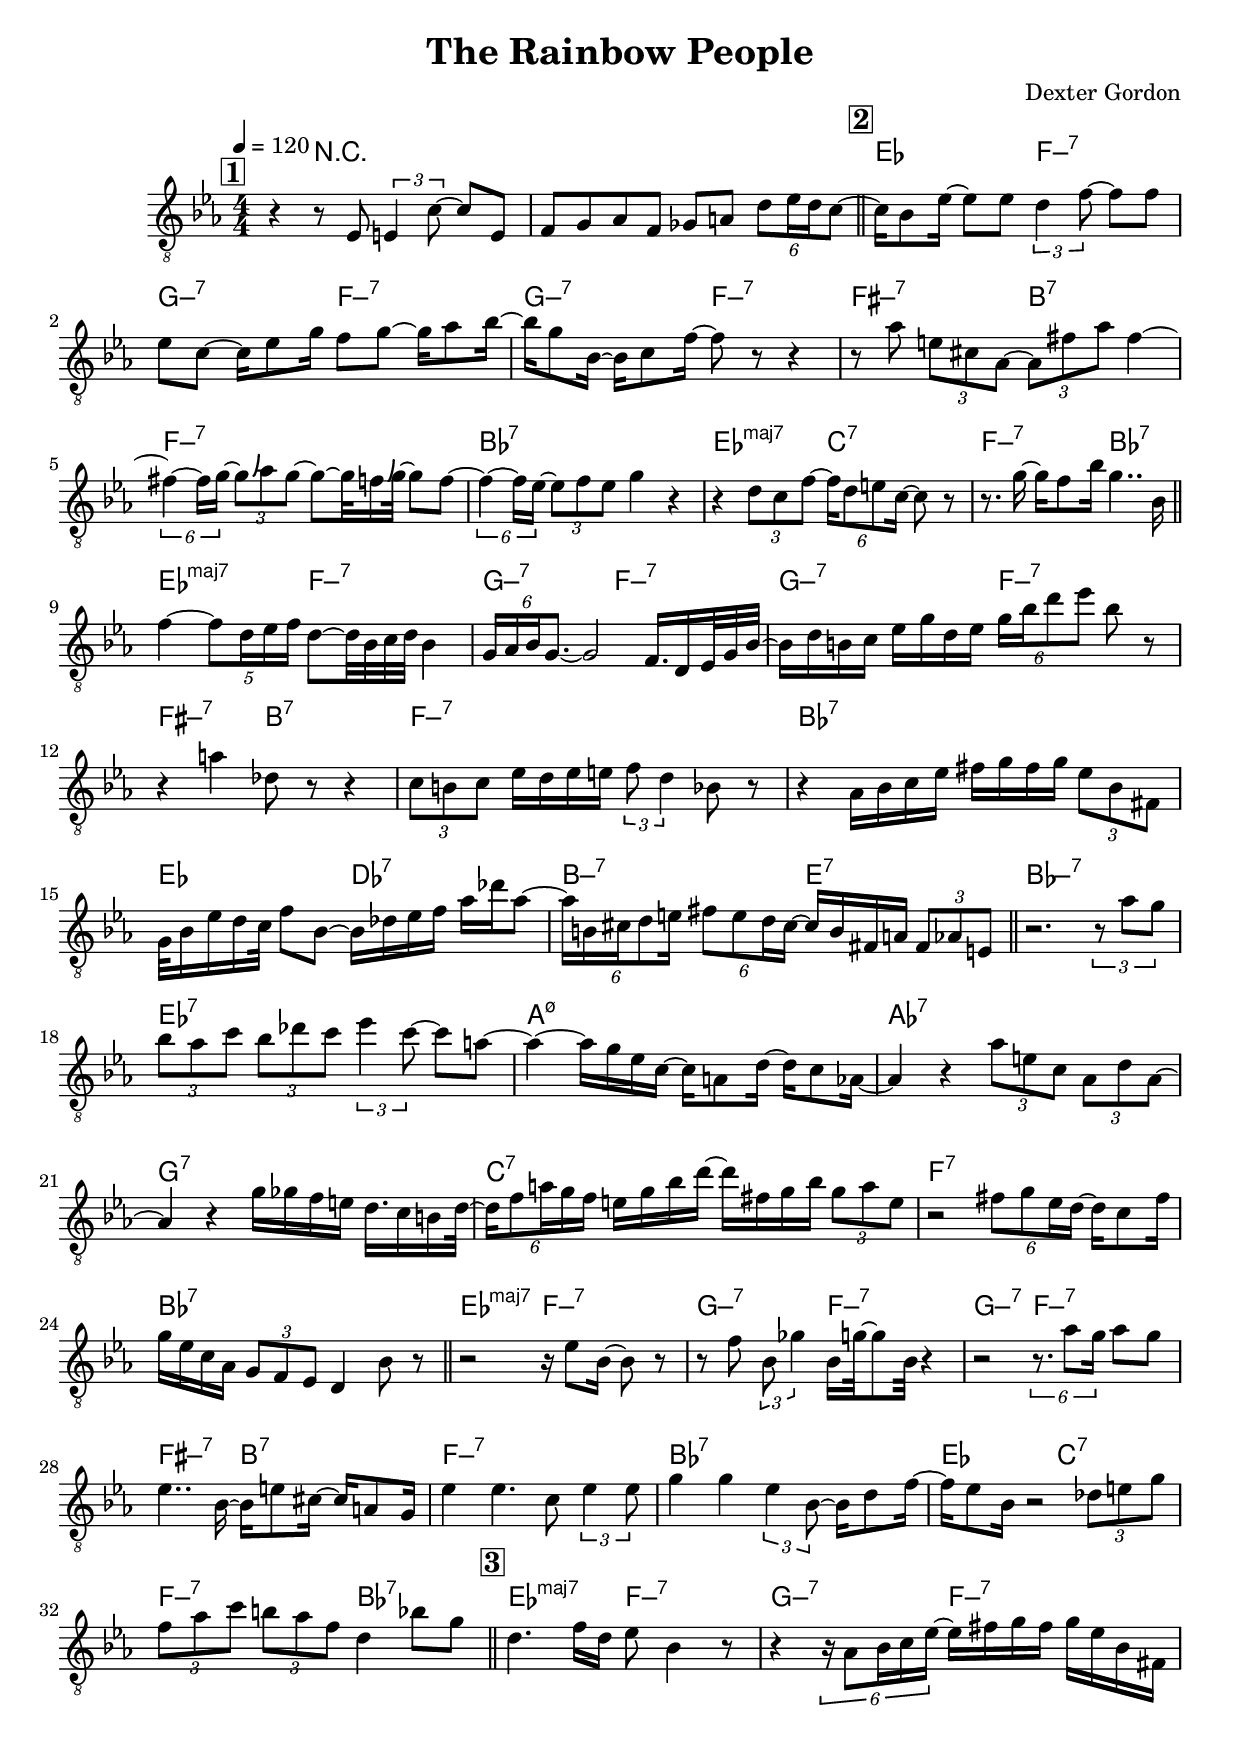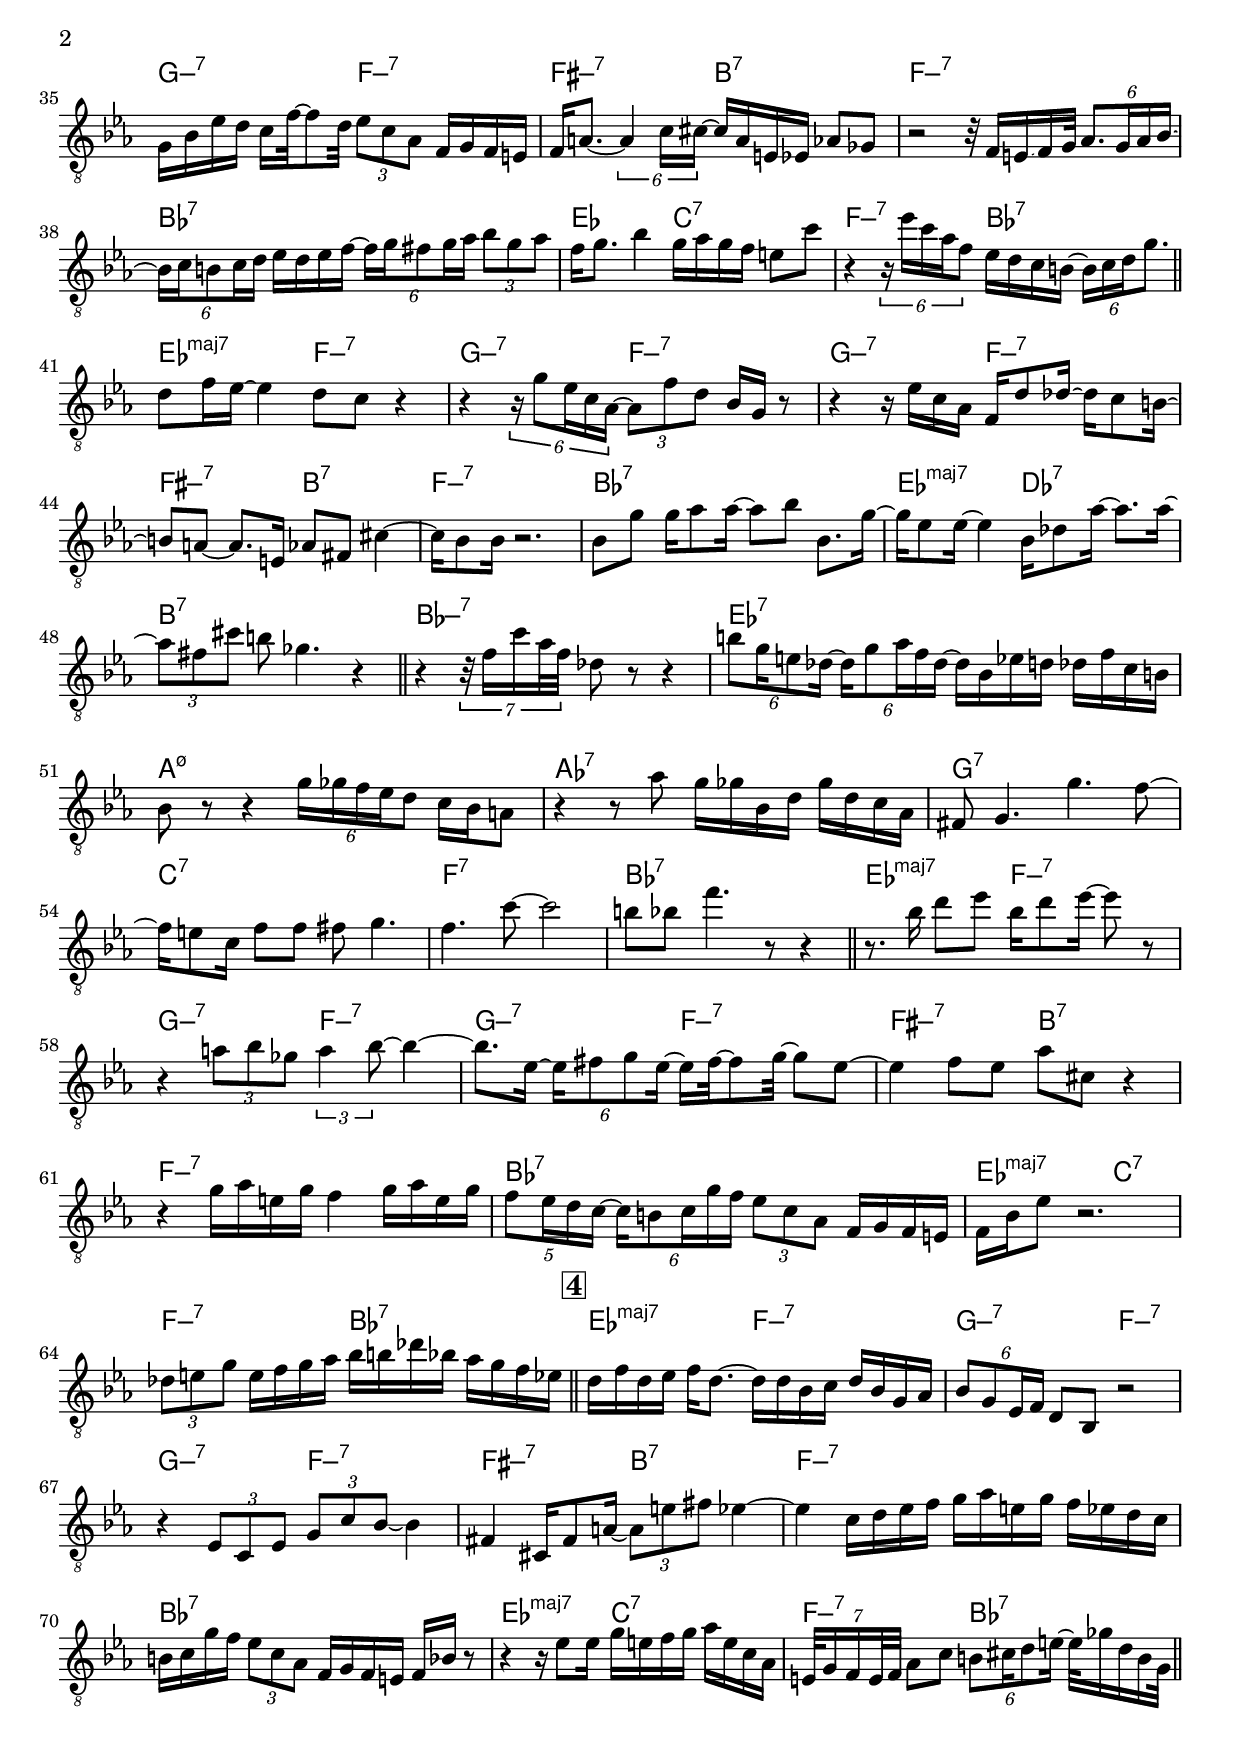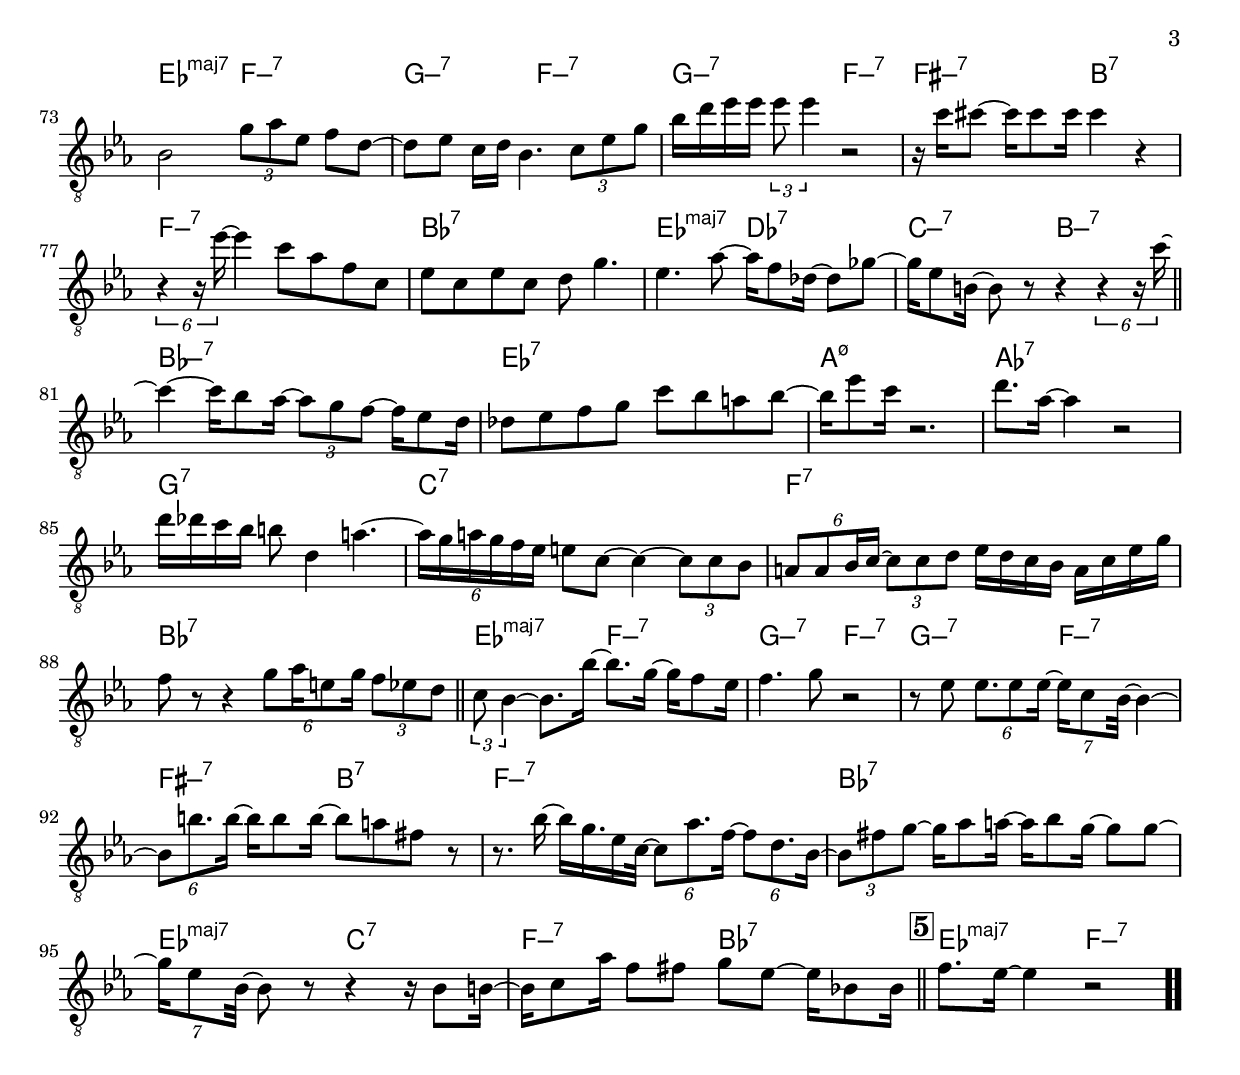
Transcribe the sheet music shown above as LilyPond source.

\version "2.13.2"

#(ly:set-option 'point-and-click #f)

\header {
  title = "The Rainbow People"
  composer = "Dexter Gordon"
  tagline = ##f
}
global =
{
    \override Staff.TimeSignature #'style = #'()
    \time 4/4
    \clef "treble_8"
    \key es \major
    \override Rest #'direction = #'0
    \override MultiMeasureRest #'staff-position = #0
}
\score
{
<<
    \transpose c' c'

    \new ChordNames { \chords {
      \set majorSevenSymbol = \markup { "maj7" }
      \set minorChordModifier = \markup { \char ##x2013 }
      | s4 r2. | s1 
      | es2 f2:min7 | g2:min7 f2:min7 | g2:min7 f2:min7 | fis2:min7 b2:7 | f1:min7 | bes1:7 | es2:maj c2:7 | f2:min7 bes2:7 
      | es2:maj f2:min7 | g2:min7 f2:min7 | g2:min7 f2:min7 | fis2:min7 b2:7 | f1:min7 | bes1:7 | es2 des2:7 | b2:min7 e2:7 
      | bes1:min7 | es1:7 | a1:min5-7 | aes1:7 | g1:7 | c1:7 | f1:7 | bes1:7 
      | es2:maj f2:min7 | g2:min7 f2:min7 | g2:min7 f2:min7 | fis2:min7 b2:7 | f1:min7 | bes1:7 | es2 c2:7 | f2:min7 bes2:7 
      | es2:maj f2:min7 | g2:min7 f2:min7 | g2:min7 f2:min7 | fis2:min7 b2:7 | f1:min7 | bes1:7 | es2 c2:7 | f2:min7 bes2:7 
      | es2:maj f2:min7 | g2:min7 f2:min7 | g2:min7 f2:min7 | fis2:min7 b2:7 | f1:min7 | bes1:7 | es2:maj des2:7 | b1:7 
      | bes1:min7 | es1:7 | a1:min5-7 | aes1:7 | g1:7 | c1:7 | f1:7 | bes1:7 
      | es2:maj f2:min7 | g2:min7 f2:min7 | g2:min7 f2:min7 | fis2:min7 b2:7 | f1:min7 | bes1:7 | es2:maj c2:7 | f2:min7 bes2:7 
      | es2:maj f2:min7 | g2:min7 f2:min7 | g2:min7 f2:min7 | fis2:min7 b2:7 | f1:min7 | bes1:7 | es2:maj c2:7 | f2:min7 bes2:7 
      | es2:maj f2:min7 | g2:min7 f2:min7 | g2:min7 f2:min7 | fis2:min7 b2:7 | f1:min7 | bes1:7 | es2:maj des2:7 | c2:min7 b2:min7 
      | bes1:min7 | es1:7 | a1:min5-7 | aes1:7 | g1:7 | c1:7 | f1:7 | bes1:7 
      | es2:maj f2:min7 | g2:min7 f2:min7 | g2:min7 f2:min7 | fis2:min7 b2:7 | f1:min7 | bes1:7 | es2:maj c2:7 | f2:min7 bes2:7 
      | es2:maj f2:min7|
      }
      }

    \new Staff
    <<
    \transpose c' c'

    {
      \global
  		%\override Score.MetronomeMark #'transparent = ##t
  		%\override Score.MetronomeMark #'stencil = ##f
  		
  		\override HorizontalBracket #'direction = #UP
  		\override HorizontalBracket #'bracket-flare = #'(0 . 0)
  		
  		\override TextSpanner #'dash-fraction = #1.0
  		\override TextSpanner #'bound-details #'left #'text = \markup{ \concat{\draw-line #'(0 . -1.0) \draw-line #'(1.0 . 0) }}
  		\override TextSpanner #'bound-details #'right #'text = \markup{ \concat{ \draw-line #'(1.0 . 0) \draw-line #'(0 . -1.0) }}
          \set Score.markFormatter = #format-mark-box-numbers


      \tempo 4 = 120
      \set Score.currentBarNumber = #-1
     
      \bar "||" \mark \default r4 r8 es8 \tuplet 3/2 {e4 c'8~} c'8 e8 
      | f8 g8 aes8 f8 ges8 a8 \tuplet 6/4 {d'8 es'16 d'16 c'8~} 
      \bar "||" \mark \default c'16 bes8 es'16~ es'8 es'8 \tuplet 3/2 {d'4 f'8~} f'8 f'8 
      | es'8 c'8~ c'16 es'8 g'16 f'8 g'8~ g'16 aes'8 bes'16~ 
      | bes'16 g'8 bes16~ bes16 c'8 f'16~ f'8 r8 r4 
      | r8 aes'8 \tuplet 3/2 {e'8 cis'8 aes8~} \tuplet 3/2 {aes8 fis'8 aes'8} fis'4~ 
      | \tuplet 6/4 {fis'4~ fis'16 g'16~} \tuplet 3/2 {g'8\bendAfter #+4  aes'8 g'8~} g'8~ g'32 f'16\bendAfter #+4  g'32~ g'8 f'8~ 
      | \tuplet 6/4 {f'4~ f'16 es'16~} \tuplet 3/2 {es'8 f'8 es'8} g'4 r4 
      | r4 \tuplet 3/2 {d'8 c'8 f'8~} \tuplet 6/4 {f'16 d'8 e'8 c'16~} c'8 r8 
      | r8. g'16~ g'16 f'8 bes'16 g'4.. bes16 
      \bar "||" f'4~ \tuplet 5/4 {f'8 d'16 es'16 f'16} d'8~ d'32 bes32 c'32 d'32 bes4 
      | \tuplet 6/4 {g16 aes16 bes16 g8.~} g2 f16. d16 es32 g32 bes32~ 
      | bes16 d'16 b16 c'16 es'16 g'16 d'16 es'16 \tuplet 6/4 {g'16 bes'16 d''8 es''8} bes'8 r8 
      | r4 a'4 des'8 r8 r4 
      | \tuplet 3/2 {c'8 b8 c'8} es'16 d'16 es'16 e'16 \tuplet 3/2 {f'8 d'4} bes8 r8 
      | r4 aes16 bes16 c'16 es'16 fis'16 g'16 fis'16 g'16 \tuplet 3/2 {es'8 bes8 fis8} 
      | g32 bes16 es'16 d'16 c'32 f'8 bes8~ bes16 des'16 es'16 f'16 aes'16 des''16 aes'8~ 
      | \tuplet 6/4 {aes'16 b16 cis'16 d'8 e'16} \tuplet 6/4 {fis'8 e'8 d'16 cis'16~} cis'16 b16 fis16 a16 \tuplet 3/2 {fis8 aes8 e8} 
      \bar "||" r2. \tuplet 3/2 {r8 aes'8 g'8} 
      | \tuplet 3/2 {bes'8 aes'8 c''8} \tuplet 3/2 {bes'8 des''8 c''8} \tuplet 3/2 {es''4 c''8~} c''8 a'8~ 
      | a'4~ a'16 g'16 es'16 c'16~ c'16 a8 d'16~ d'16 c'8 aes16~ 
      | aes4 r4 \tuplet 3/2 {aes'8 e'8 c'8} \tuplet 3/2 {aes8 d'8 aes8~} 
      | aes4 r4 g'16 ges'16 f'16 e'16 d'16. c'16 b16 d'32~ 
      | \tuplet 6/4 {d'16 f'8 a'16 g'16 f'16} e'16 g'16 bes'16 d''16~ d''16 fis'16 g'16 bes'16 \tuplet 3/2 {g'8 a'8 e'8} 
      | r2 \tuplet 6/4 {fis'8 g'8 es'16 d'16~} d'16 c'8 fis'16 
      | g'16 es'16 c'16 aes16 \tuplet 3/2 {g8 f8 es8} d4 bes8 r8 
      \bar "||" r2 r16 es'8 bes16~ bes8 r8 
      | r8 f'8 \tuplet 3/2 {bes8 ges'4} bes16 g'32~ g'8 bes32 r4 
      | r2 \tuplet 6/4 {r8. aes'8 g'16} aes'8 g'8 
      | es'4.. bes16~ bes16 e'8 cis'16~ cis'16 a8 g16 
      | es'4 es'4. c'8 \tuplet 3/2 {es'4 es'8} 
      | g'4 g'4 \tuplet 3/2 {es'4 bes8~} bes16 d'8 f'16~ 
      | f'16 es'8 bes16 r2 \tuplet 3/2 {des'8 e'8 g'8} 
      | \tuplet 3/2 {f'8 aes'8 c''8} \tuplet 3/2 {b'8 aes'8 f'8} d'4 bes'8 g'8 
      \bar "||" \mark \default d'4. f'16 d'16 es'8 bes4 r8 
      | r4 \tuplet 6/4 {r16 aes8 bes16 c'16 es'16~} es'16 fis'16 g'16 fis'16 g'16 es'16 bes16 fis16 
      | g16 bes16 es'16 d'16 c'16 f'32~ f'8 d'32 \tuplet 3/2 {es'8 c'8 aes8} f16 g16 f16 e16 
      | f16 a8.~ \tuplet 6/4 {a4 c'16 cis'16~} cis'16 a16 e16 es16 aes8 ges8 
      | r2 r32 f16 e16\glissando  f16 g32 \tuplet 6/4 {aes8. g16 aes16 bes16~} 
      | \tuplet 6/4 {bes16 c'16 b8 c'16 d'16} es'16 d'16 es'16 f'16~ \tuplet 6/4 {f'16 g'16 fis'8 g'16 aes'16} \tuplet 3/2 {bes'8 g'8 aes'8} 
      | f'16 g'8. bes'4 g'16 aes'16 g'16 f'16 e'8 c''8 
      | r4 \tuplet 6/4 {r16 es''16 c''16 aes'16 f'8} es'16 d'16 c'16 b16~ \tuplet 6/4 {b16 c'16 d'16 g'8.} 
      \bar "||" d'8 f'16 es'16~ es'4 d'8 c'8 r4 
      | r4 \tuplet 6/4 {r16 g'8 es'16 c'16 aes16~} \tuplet 3/2 {aes8 f'8 d'8} bes16 g16 r8 
      | r4 r16 es'16 c'16 aes16 f16 d'8 des'16~ des'16 c'8 b16~ 
      | b8 a8~ a8. e16 aes8 fis8 cis'4~ 
      | cis'16 bes8 bes16 r2. 
      | bes8 g'8 g'16 aes'8 aes'16~ aes'8 bes'8 bes8. g'16~ 
      | g'16 es'8 es'16~ es'4 bes16 des'8 aes'16~ aes'8. aes'16~ 
      | \tuplet 3/2 {aes'8 fis'8 cis''8} b'8 ges'4. r4 
      \bar "||" r4 \tuplet 7/8 {r32 f'16 c''16 aes'32 f'32} des'8 r8 r4 
      | \tuplet 6/4 {b'8 g'16 e'8 des'16~} \tuplet 6/4 {des'16 g'8 aes'16 f'16 des'16~} des'16 bes16 es'16 d'16 des'16 f'16 c'16 b16 
      | bes8 r8 r4 \tuplet 6/4 {g'16 ges'16 f'16 es'16 d'8} c'16 bes16 a8 
      | r4 r8 aes'8 g'16 ges'16 bes16 d'16 ges'16 d'16 c'16 aes16 
      | fis8 g4. g'4. f'8~ 
      | f'16 e'8 c'16 f'8 f'8 fis'8 g'4. 
      | f'4. c''8~ c''2 
      | b'8 bes'8 f''4. r8 r4 
      \bar "||" r8. bes'16 d''8 es''8 bes'16 d''8 es''16~ es''8 r8 
      | r4 \tuplet 3/2 {a'8 bes'8 ges'8} \tuplet 3/2 {a'4 bes'8~} bes'4~ 
      | bes'8. es'16~ \tuplet 6/4 {es'16 fis'8 g'8 es'16~} es'16 fis'32~ fis'8 g'32~ g'8 es'8~ 
      | es'4 f'8 es'8 aes'8 cis'8 r4 
      | r4 g'16 aes'16 e'16 g'16 f'4 g'16 aes'16 e'16 g'16 
      | \tuplet 5/4 {f'8 es'16 d'16 c'16~} \tuplet 6/4 {c'16 b8 c'16 g'16 f'16} \tuplet 3/2 {es'8 c'8 aes8} f16 g16 f16 e16 
      | f16 bes16 es'8 r2. 
      | \tuplet 3/2 {des'8 e'8 g'8} e'16 f'16 g'16 aes'16 bes'16 b'16 des''16 bes'16 aes'16 g'16 f'16 es'16 
      \bar "||" \mark \default d'16 f'16 d'16 es'16 f'16 d'8.~ d'16 d'16 bes16 c'16 d'16 bes16 g16 aes16 
      | \tuplet 6/4 {bes8 g8 es16 f16} d8 bes,8 r2 
      | r4 \tuplet 3/2 {es8 c8 es8} \tuplet 3/2 {g8 c'8 bes8~} bes4 
      | fis4 cis16 fis8 a16~ \tuplet 3/2 {a8 e'8 fis'8} es'4~ 
      | es'4 c'16 d'16 es'16 f'16 g'16 aes'16 e'16 g'16 f'16 es'16 d'16 c'16 
      | b16 c'16 g'16 f'16 \tuplet 3/2 {es'8 c'8 aes8} f16 g16 f16 e16 f16 bes16 r8 
      | r4 r16 es'8 es'16 g'16 e'16 f'16 g'16 aes'16 e'16 c'16 aes16 
      | \tuplet 7/8 {e32 g16 f16 e32 f32} aes8 c'8 \tuplet 6/4 {b8 cis'16 d'8 e'16~} e'32 ges'16 d'16 b16 g32 
      \bar "||" bes2 \tuplet 3/2 {g'8 aes'8 es'8} f'8 d'8~ 
      | d'8 es'8 c'16 d'16 bes4. \tuplet 3/2 {c'8 es'8 g'8} 
      | bes'16 d''16 es''16 es''16 \tuplet 3/2 {es''8 es''4} r2 
      | r16 c''16 cis''8~ cis''16 cis''8 cis''16 cis''4 r4 
      | \tuplet 6/4 {r4 r16 es''16~} es''4 c''8 aes'8 f'8 c'8 
      | es'8 c'8 es'8 c'8 d'8 g'4. 
      | es'4. aes'8~ aes'16 f'8 des'16~ des'8 ges'8~ 
      | ges'16 es'8 b16~ b8 r8 r4 \tuplet 6/4 {r4 r16 c''16~} 
      \bar "||" c''4~ c''16 bes'8 aes'16~ \tuplet 3/2 {aes'8 g'8 f'8~} f'16 es'8 d'16 
      | des'8 es'8 f'8 g'8 c''8 bes'8 a'8 bes'8~ 
      | bes'16 es''8 c''16 r2. 
      | d''8. aes'16~ aes'4 r2 
      | d''16 des''16 c''16 bes'16 b'8 d'4 a'4.~ 
      | \tuplet 6/4 {a'16 g'16 a'16 g'16 f'16 es'16} e'8 c'8~ c'4~ \tuplet 3/2 {c'8 c'8 bes8} 
      | \tuplet 6/4 {a8 a8 bes16 c'16~} \tuplet 3/2 {c'8 c'8 d'8} es'16 d'16 c'16 bes16 a16 c'16 es'16 g'16 
      | f'8 r8 r4 \tuplet 6/4 {g'8 aes'16 e'8 g'16} \tuplet 3/2 {f'8 es'8 d'8} 
      \bar "||" \tuplet 3/2 {c'8 bes4~} bes8. bes'16~ bes'8. g'16~ g'16 f'8 es'16 
      | f'4. g'8 r2 
      | r8 es'8 \tuplet 6/4 {es'8. es'8 es'16~} \tuplet 7/8 {es'16 c'8 bes32~} bes4~ 
      | \tuplet 6/4 {bes8 b'8. b'16~} b'16 b'8 b'16~ b'8 a'8 fis'8 r8 
      | r8. bes'16~ bes'16 g'16. es'16 c'32~ \tuplet 6/4 {c'8 aes'8. f'16~} \tuplet 6/4 {f'8 d'8. bes16~} 
      | \tuplet 3/2 {bes8 fis'8 g'8~} g'16 aes'8 a'16~ a'16 bes'8 g'16~ g'8 g'8~ 
      | \tuplet 7/8 {g'16 es'8 bes32~} bes8 r8 r4 r16 bes8 b16~ 
      | b16 c'8 aes'16 f'8 fis'8 g'8 es'8~ es'16 bes8 bes16 
      \bar "||" \mark \default f'8. es'16~ es'4 r2\bar  ".."
    }
    >>
>>    
}
